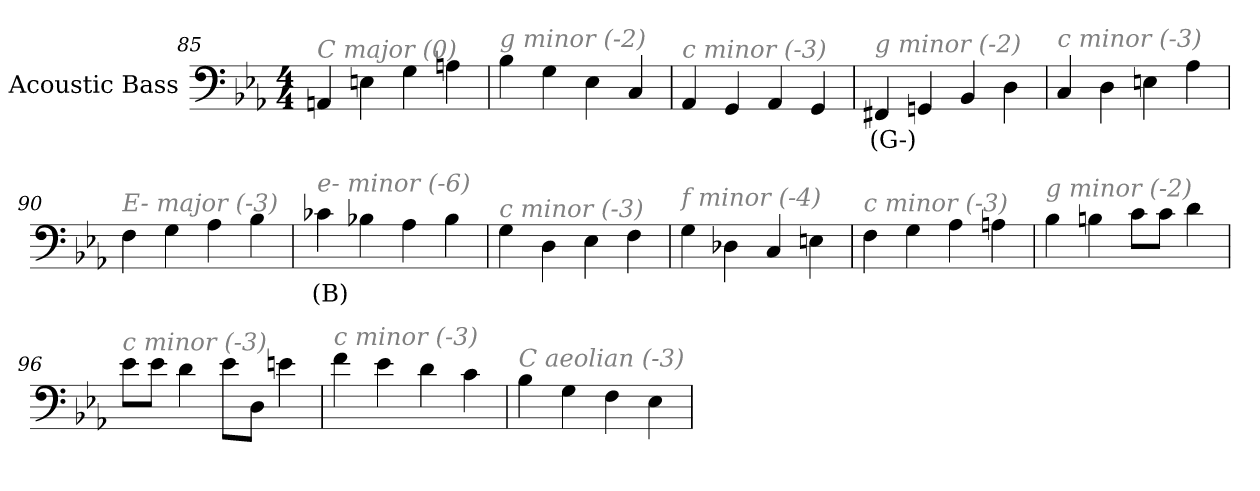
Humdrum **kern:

**kern	**text
*part1	*part1
*staff1	*staff1
*I"Acoustic Bass	*
*clefF4	*
*ITrd7c12	*
*k[b-e-a-]	*
*E-:	*
*M4/4	*
=85	=85
!LO:TX:i:color=#808080:t=C major (0)	!
4AAAn	.
4EEn	.
4GG	.
4AAn	.
=86	=86
!LO:TX:i:color=#808080:t=g minor (-2)	!
4BB-	.
4GG	.
4EE-	.
4CC	.
=87	=87
!LO:TX:i:color=#808080:t=c minor (-3)	!
4AAA-	.
4GGG	.
4AAA-	.
4GGG	.
=88	=88
!LO:TX:i:color=#808080:t=g minor (-2)	!
4FFF#Xi	(G-)
4GGGn	.
4BBB-	.
4DD	.
=89	=89
!LO:TX:i:color=#808080:t=c minor (-3)	!
4CC	.
4DD	.
4EEn	.
4AA-	.
=90	=90
!LO:TX:i:color=#808080:t=E- major (-3)	!
4FF	.
4GG	.
4AA-	.
4BB-	.
=91	=91
!LO:TX:i:color=#808080:t=e- minor (-6)	!
4C-Xi	(B)
4BB-X	.
4AA-	.
4BB-	.
=92	=92
!LO:TX:i:color=#808080:t=c minor (-3)	!
4GG	.
4DD	.
4EE-	.
4FF	.
=93	=93
!LO:TX:i:color=#808080:t=f minor (-4)	!
4GG	.
4DD-X	.
4CC	.
4EEn	.
=94	=94
!LO:TX:i:color=#808080:t=c minor (-3)	!
4FF	.
4GG	.
4AA-	.
4AAn	.
=95	=95
!LO:TX:i:color=#808080:t=g minor (-2)	!
4BB-	.
4BBn	.
8CL	.
8CJ	.
4D	.
=96	=96
!LO:TX:i:color=#808080:t=c minor (-3)	!
8E-L	.
8E-J	.
4D	.
8E-L	.
8DDJ	.
4En	.
=97	=97
!LO:TX:i:color=#808080:t=c minor (-3)	!
4F	.
4E-	.
4D	.
4C	.
=98	=98
!LO:TX:i:color=#808080:t=C aeolian (-3)	!
4BB-	.
4GG	.
4FF	.
4EE-	.
=	=
*-	*-
